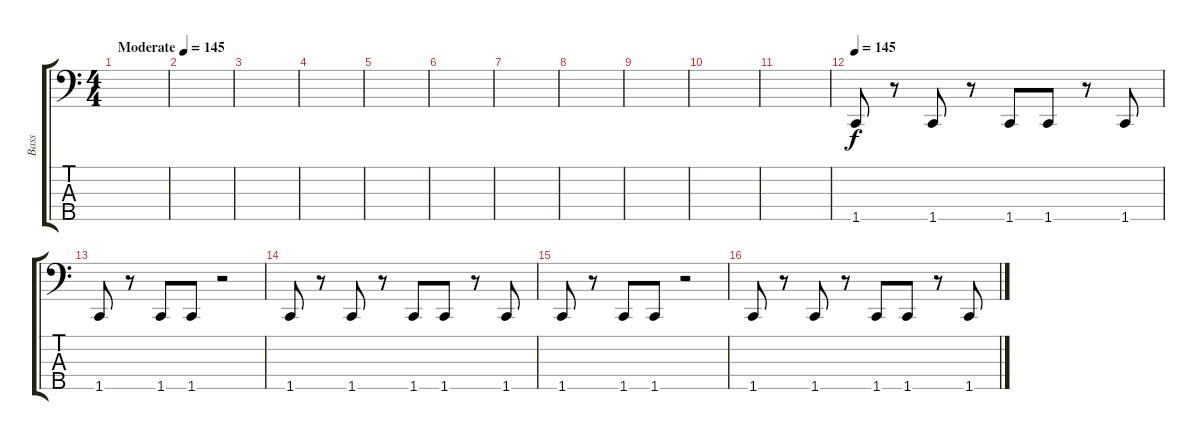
\track ("Bass" "Bass") {instrument electricbassfinger}
\staff {score tabs}
\tuning (G2 D2 A1 E1 B0) {hide}
\ts (4 4)
\tempo (145 "Moderate")
\tempo 115
\tempo (145 "Moderate")
\clef f4
\ks c
|
|
|
|
|
|
|
|
|
|
|
\tempo 145
1.5.8 r.8 1.5.8 r.8 1.5.8 1.5.8 r.8 1.5.8 |
1.5.8 r.8 1.5.8 1.5.8 r.2 |
1.5.8 r.8 1.5.8 r.8 1.5.8 1.5.8 r.8 1.5.8 |
1.5.8 r.8 1.5.8 1.5.8 r.2 |
1.5.8 r.8 1.5.8 r.8 1.5.8 1.5.8 r.8 1.5.8
